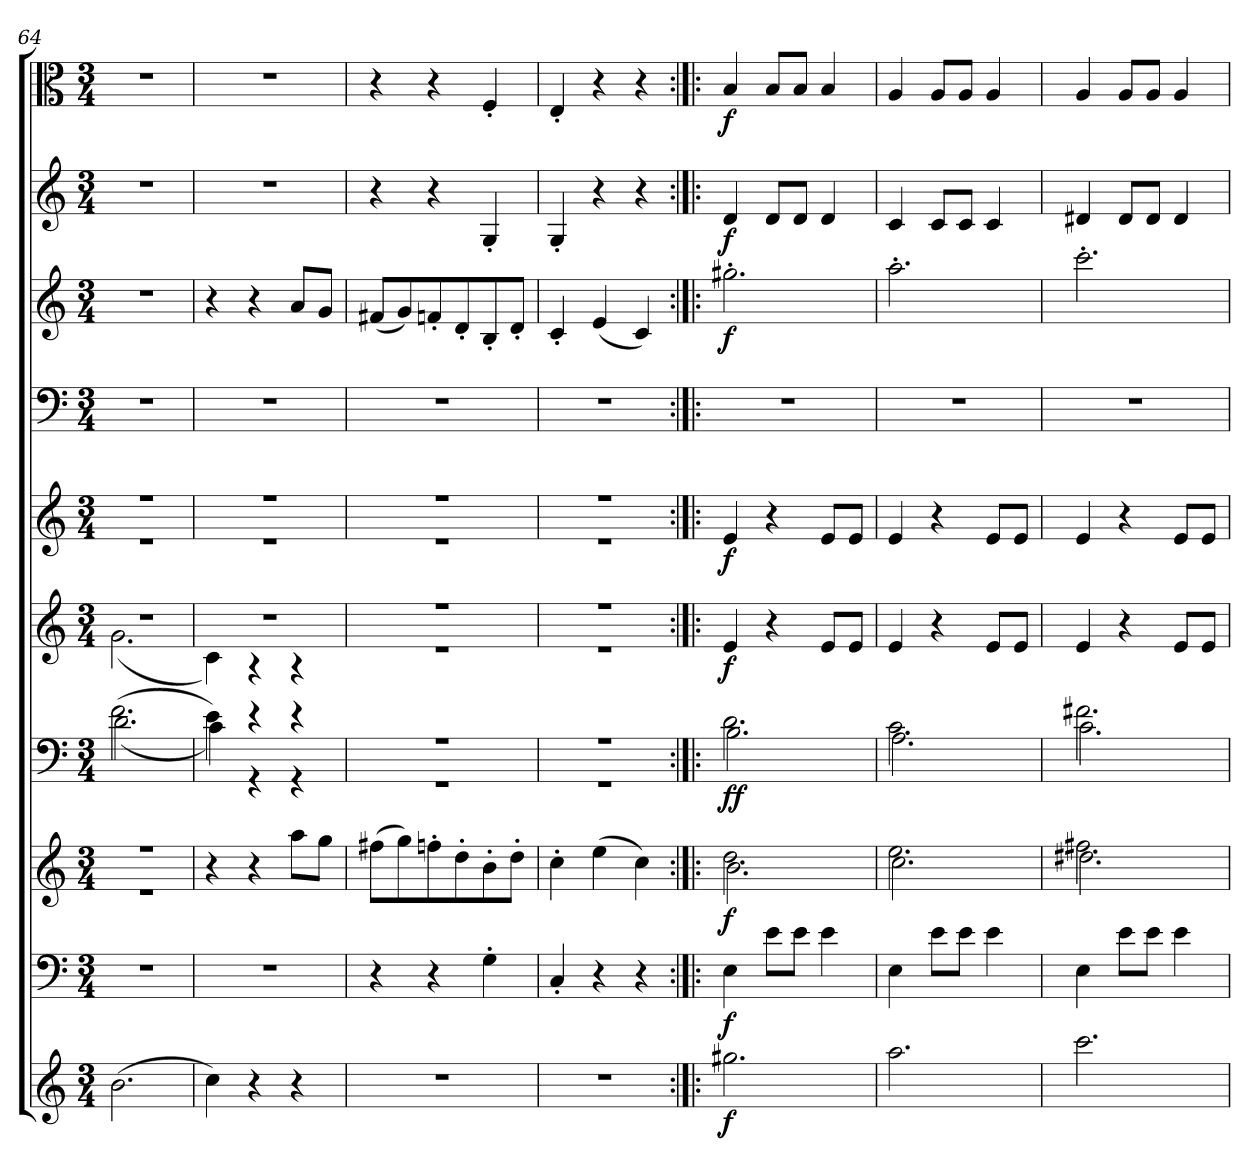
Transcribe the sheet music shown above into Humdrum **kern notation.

**kern	**dynam	**kern	**dynam	**kern	**dynam	**kern	**dynam	**kern	**dynam	**kern	**dynam	**kern	**kern	**dynam	**kern	**dynam	**kern	**dynam
*part10	*part10	*part9	*part9	*part8	*part8	*part7	*part7	*part6	*part6	*part5	*part5	*part4	*part3	*part3	*part2	*part2	*part1	*part1
*staff10	*staff10	*staff9	*staff9	*staff8	*staff8	*staff7	*staff7	*staff6	*staff6	*staff5	*staff5	*staff4	*staff3	*staff3	*staff2	*staff2	*staff1	*staff1
*clefG2	*	*clefF4	*	*clefG2	*	*clefF4	*	*clefG2	*	*clefG2	*	*clefF4	*clefG2	*	*clefG2	*	*clefC3	*
*k[]	*	*k[]	*	*k[]	*	*k[]	*	*k[]	*	*k[]	*	*k[]	*k[]	*	*k[]	*	*k[]	*
*C:	*	*C:	*	*C:	*	*C:	*	*C:	*	*C:	*	*C:	*C:	*	*C:	*	*C:	*
*M3/4	*	*M3/4	*	*M3/4	*	*M3/4	*	*M3/4	*	*M3/4	*	*M3/4	*M3/4	*	*M3/4	*	*M3/4	*
=64	=64	=64	=64	=64	=64	=64	=64	=64	=64	=64	=64	=64	=64	=64	=64	=64	=64	=64
*	*	*	*	*^	*	*^	*	*^	*	*^	*	*	*	*	*	*	*	*
(2.b\	.	2.r	.	2.r	2.r	.	(2.f\	(2.d\	.	2.r	(2.g\	.	2.r	2.r	.	2.r	2.r	.	2.r	.	2.r	.
*	*	*	*	*v	*v	*	*	*	*	*	*	*	*	*	*	*	*	*	*	*	*	*
=65	=65	=65	=65	=65	=65	=65	=65	=65	=65	=65	=65	=65	=65	=65	=65	=65	=65	=65	=65	=65	=65
4cc\)	.	2.r	.	4r	.	4e\)	4c\)	.	2.r	4c\)	.	2.r	2.r	.	2.r	4r	.	2.r	.	2.r	.
4r	.	.	.	4r	.	4r	4r	.	.	4r	.	.	.	.	.	4r	.	.	.	.	.
4r	.	.	.	8aa\L	.	4r	4r	.	.	4r	.	.	.	.	.	8a/L	.	.	.	.	.
.	.	.	.	8gg\J	.	.	.	.	.	.	.	.	.	.	.	8g/J	.	.	.	.	.
=66	=66	=66	=66	=66	=66	=66	=66	=66	=66	=66	=66	=66	=66	=66	=66	=66	=66	=66	=66	=66	=66
2.r	.	4r	.	(8ff#X\L	.	2.r	2.r	.	2.r	2.r	.	2.r	2.r	.	2.r	(8f#X/L	.	4r	.	4r	.
.	.	.	.	8gg\)	.	.	.	.	.	.	.	.	.	.	.	8g/)	.	.	.	.	.
.	.	4r	.	8ffn'\	.	.	.	.	.	.	.	.	.	.	.	8fn'/	.	4r	.	4r	.
.	.	.	.	8dd'\	.	.	.	.	.	.	.	.	.	.	.	8d'/	.	.	.	.	.
.	.	4G'\	.	8b'\	.	.	.	.	.	.	.	.	.	.	.	8B'/	.	4G'/	.	4F'/	.
.	.	.	.	8dd'\J	.	.	.	.	.	.	.	.	.	.	.	8d'/J	.	.	.	.	.
=67	=67	=67	=67	=67	=67	=67	=67	=67	=67	=67	=67	=67	=67	=67	=67	=67	=67	=67	=67	=67	=67
2.r	.	4C'/	.	4cc'\	.	2.r	2.r	.	2.r	2.r	.	2.r	2.r	.	2.r	4c'/	.	4G'/	.	4E'/	.
.	.	4r	.	(4ee\	.	.	.	.	.	.	.	.	.	.	.	(4e/	.	4r	.	4r	.
.	.	4r	.	4cc\)	.	.	.	.	.	.	.	.	.	.	.	4c/)	.	4r	.	4r	.
*	*	*	*	*	*	*	*	*	*v	*v	*	*	*	*	*	*	*	*	*	*	*
*	*	*	*	*	*	*	*	*	*	*	*v	*v	*	*	*	*	*	*	*	*
=68:|!|:	=68:|!|:	=68:|!|:	=68:|!|:	=68:|!|:	=68:|!|:	=68:|!|:	=68:|!|:	=68:|!|:	=68:|!|:	=68:|!|:	=68:|!|:	=68:|!|:	=68:|!|:	=68:|!|:	=68:|!|:	=68:|!|:	=68:|!|:	=68:|!|:	=68:|!|:
*	*	*	*	*^	*	*	*	*	*	*	*	*	*	*	*	*	*	*	*
2.gg#X\	f	4E\	f	2.dd\	2.b\	f	2.d\	2.B\	ff	4e/	f	4e/	f	2.r	2.gg#X'\	f	4d/	f	4B/	f
.	.	8e\L	.	.	.	.	.	.	.	4r	.	4r	.	.	.	.	8d/L	.	8B/L	.
.	.	8e\J	.	.	.	.	.	.	.	.	.	.	.	.	.	.	8d/J	.	8B/J	.
.	.	4e\	.	.	.	.	.	.	.	8e/L	.	8e/L	.	.	.	.	4d/	.	4B/	.
.	.	.	.	.	.	.	.	.	.	8e/J	.	8e/J	.	.	.	.	.	.	.	.
=69	=69	=69	=69	=69	=69	=69	=69	=69	=69	=69	=69	=69	=69	=69	=69	=69	=69	=69	=69	=69
2.aa\	.	4E\	.	2.ee\	2.cc\	.	2.c\	2.A\	.	4e/	.	4e/	.	2.r	2.aa'\	.	4c/	.	4A/	.
.	.	8e\L	.	.	.	.	.	.	.	4r	.	4r	.	.	.	.	8c/L	.	8A/L	.
.	.	8e\J	.	.	.	.	.	.	.	.	.	.	.	.	.	.	8c/J	.	8A/J	.
.	.	4e\	.	.	.	.	.	.	.	8e/L	.	8e/L	.	.	.	.	4c/	.	4A/	.
.	.	.	.	.	.	.	.	.	.	8e/J	.	8e/J	.	.	.	.	.	.	.	.
=70	=70	=70	=70	=70	=70	=70	=70	=70	=70	=70	=70	=70	=70	=70	=70	=70	=70	=70	=70	=70
2.ccc\	.	4E\	.	2.ff#X\	2.dd#X\	.	2.f#X\	2.c\	.	4e/	.	4e/	.	2.r	2.ccc'\	.	4d#X/	.	4A/	.
.	.	8e\L	.	.	.	.	.	.	.	4r	.	4r	.	.	.	.	8d#/L	.	8A/L	.
.	.	8e\J	.	.	.	.	.	.	.	.	.	.	.	.	.	.	8d#/J	.	8A/J	.
.	.	4e\	.	.	.	.	.	.	.	8e/L	.	8e/L	.	.	.	.	4d#/	.	4A/	.
.	.	.	.	.	.	.	.	.	.	8e/J	.	8e/J	.	.	.	.	.	.	.	.
*	*	*	*	*v	*v	*	*	*	*	*	*	*	*	*	*	*	*	*	*	*
*	*	*	*	*	*	*v	*v	*	*	*	*	*	*	*	*	*	*	*	*
=	=	=	=	=	=	=	=	=	=	=	=	=	=	=	=	=	=	=
*-	*-	*-	*-	*-	*-	*-	*-	*-	*-	*-	*-	*-	*-	*-	*-	*-	*-	*-
